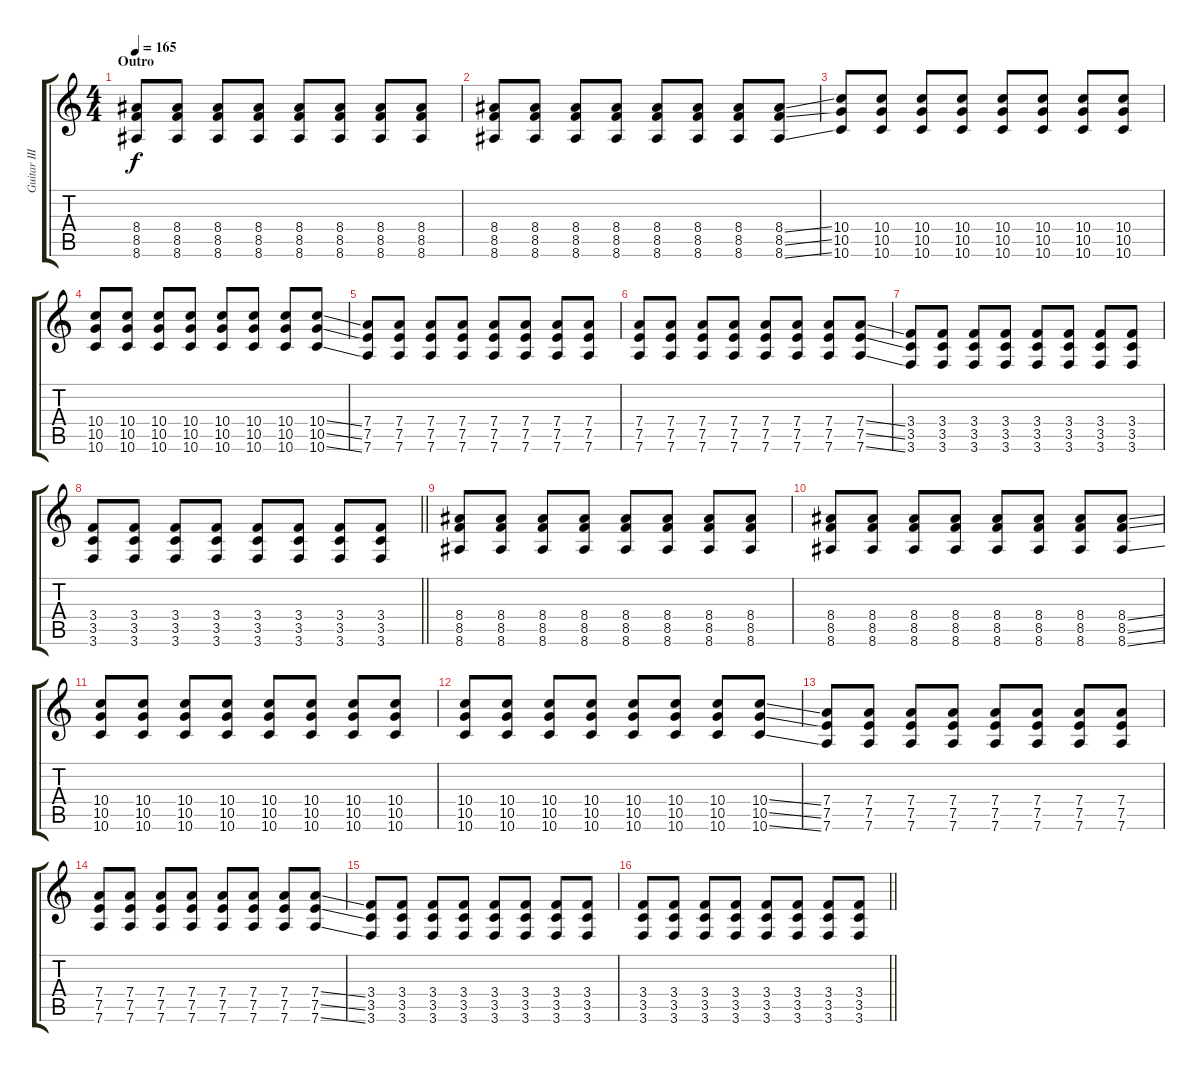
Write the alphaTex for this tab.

\track ("Guitar III" "Guitar III") {instrument overdrivenguitar}
\staff {score tabs}
\tuning (E4 B3 G3 D3 A2 D2) {hide}
\ts (4 4)
\section ("" "Outro")
\tempo 165
\clef g2
\ks c
(8.4 8.5 8.6).8{dy f} (8.4 8.5 8.6).8 (8.4 8.5 8.6).8 (8.4 8.5 8.6).8 (8.4 8.5 8.6).8 (8.4 8.5 8.6).8 (8.4 8.5 8.6).8 (8.4 8.5 8.6).8 |
(8.4 8.5 8.6).8 (8.4 8.5 8.6).8 (8.4 8.5 8.6).8 (8.4 8.5 8.6).8 (8.4 8.5 8.6).8 (8.4 8.5 8.6).8 (8.4 8.5 8.6).8 (8.4{ss} 8.5{ss} 8.6{ss}).8 |
(10.4 10.5 10.6).8 (10.4 10.5 10.6).8 (10.4 10.5 10.6).8 (10.4 10.5 10.6).8 (10.4 10.5 10.6).8 (10.4 10.5 10.6).8 (10.4 10.5 10.6).8 (10.4 10.5 10.6).8 |
(10.4 10.5 10.6).8 (10.4 10.5 10.6).8 (10.4 10.5 10.6).8 (10.4 10.5 10.6).8 (10.4 10.5 10.6).8 (10.4 10.5 10.6).8 (10.4 10.5 10.6).8 (10.4{ss} 10.5{ss} 10.6{ss}).8 |
(7.4 7.5 7.6).8 (7.4 7.5 7.6).8 (7.4 7.5 7.6).8 (7.4 7.5 7.6).8 (7.4 7.5 7.6).8 (7.4 7.5 7.6).8 (7.4 7.5 7.6).8 (7.4 7.5 7.6).8 |
(7.4 7.5 7.6).8 (7.4 7.5 7.6).8 (7.4 7.5 7.6).8 (7.4 7.5 7.6).8 (7.4 7.5 7.6).8 (7.4 7.5 7.6).8 (7.4 7.5 7.6).8 (7.4{ss} 7.5{ss} 7.6{ss}).8 |
(3.4 3.5 3.6).8 (3.4 3.5 3.6).8 (3.4 3.5 3.6).8 (3.4 3.5 3.6).8 (3.4 3.5 3.6).8 (3.4 3.5 3.6).8 (3.4 3.5 3.6).8 (3.4 3.5 3.6).8 |
\barLineRight lightlight
(3.4 3.5 3.6).8 (3.4 3.5 3.6).8 (3.4 3.5 3.6).8 (3.4 3.5 3.6).8 (3.4 3.5 3.6).8 (3.4 3.5 3.6).8 (3.4 3.5 3.6).8 (3.4 3.5 3.6).8 |
\section ("" "")
(8.4 8.5 8.6).8 (8.4 8.5 8.6).8 (8.4 8.5 8.6).8 (8.4 8.5 8.6).8 (8.4 8.5 8.6).8 (8.4 8.5 8.6).8 (8.4 8.5 8.6).8 (8.4 8.5 8.6).8 |
(8.4 8.5 8.6).8 (8.4 8.5 8.6).8 (8.4 8.5 8.6).8 (8.4 8.5 8.6).8 (8.4 8.5 8.6).8 (8.4 8.5 8.6).8 (8.4 8.5 8.6).8 (8.4{ss} 8.5{ss} 8.6{ss}).8 |
(10.4 10.5 10.6).8 (10.4 10.5 10.6).8 (10.4 10.5 10.6).8 (10.4 10.5 10.6).8 (10.4 10.5 10.6).8 (10.4 10.5 10.6).8 (10.4 10.5 10.6).8 (10.4 10.5 10.6).8 |
(10.4 10.5 10.6).8 (10.4 10.5 10.6).8 (10.4 10.5 10.6).8 (10.4 10.5 10.6).8 (10.4 10.5 10.6).8 (10.4 10.5 10.6).8 (10.4 10.5 10.6).8 (10.4{ss} 10.5{ss} 10.6{ss}).8 |
(7.4 7.5 7.6).8 (7.4 7.5 7.6).8 (7.4 7.5 7.6).8 (7.4 7.5 7.6).8 (7.4 7.5 7.6).8 (7.4 7.5 7.6).8 (7.4 7.5 7.6).8 (7.4 7.5 7.6).8 |
(7.4 7.5 7.6).8 (7.4 7.5 7.6).8 (7.4 7.5 7.6).8 (7.4 7.5 7.6).8 (7.4 7.5 7.6).8 (7.4 7.5 7.6).8 (7.4 7.5 7.6).8 (7.4{ss} 7.5{ss} 7.6{ss}).8 |
(3.4 3.5 3.6).8 (3.4 3.5 3.6).8 (3.4 3.5 3.6).8 (3.4 3.5 3.6).8 (3.4 3.5 3.6).8 (3.4 3.5 3.6).8 (3.4 3.5 3.6).8 (3.4 3.5 3.6).8 |
\barLineRight lightlight
(3.4 3.5 3.6).8 (3.4 3.5 3.6).8 (3.4 3.5 3.6).8 (3.4 3.5 3.6).8 (3.4 3.5 3.6).8 (3.4 3.5 3.6).8 (3.4 3.5 3.6).8 (3.4 3.5 3.6).8
